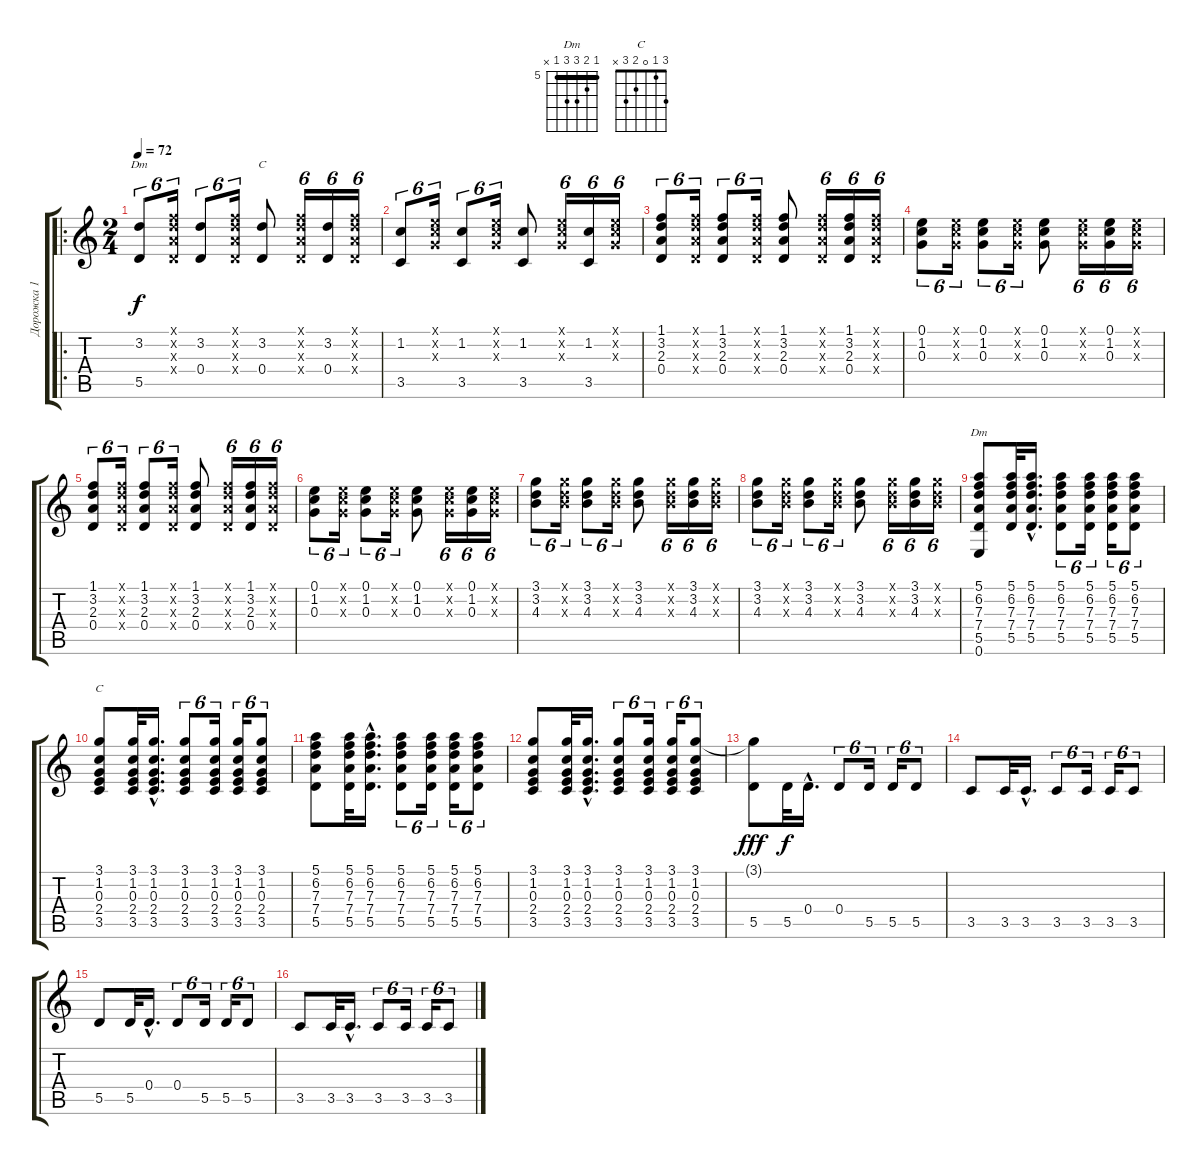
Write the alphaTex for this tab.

\track ("Дорожка 1" "Дорожка 1") {instrument acousticguitarsteel}
\staff {score tabs}
\tuning (E4 B3 G3 D3 A2 E2) {hide}
\chord ("Dm" 10 10 10 0 x x) {firstfret 10 barre 10}
\chord ("C" 8 8 9 10 x x) {firstfret 8 barre 8}
\chord ("Dm" 5 6 7 7 5 x) {firstfret 5 barre 5}
\chord ("C" 3 1 0 2 3 x)
\ro
\ts (2 4)
\tempo 72
\clef g2
\ks c
(3.2 5.5).8{tu (6 4) ch "Dm" dy f instrument acousticguitarsteel} (1.1{x} 3.2{x} 2.3{x} 0.4{x}).16{tu (6 4)} (3.2 0.4).8{tu (6 4)} (1.1{x} 3.2{x} 2.3{x} 0.4{x}).16{tu (6 4)} (3.2 0.4).8{ch "C"} (1.1{x} 3.2{x} 2.3{x} 0.4{x}).16{tu (6 4)} (3.2 0.4).16{tu (6 4)} (1.1{x} 3.2{x} 2.3{x} 0.4{x}).16{tu (6 4)} |
(1.2 3.5).8{tu (6 4)} (0.1{x} 1.2{x} 0.3{x}).16{tu (6 4)} (1.2 3.5).8{tu (6 4)} (0.1{x} 1.2{x} 0.3{x}).16{tu (6 4)} (1.2 3.5).8 (0.1{x} 1.2{x} 0.3{x}).16{tu (6 4)} (1.2 3.5).16{tu (6 4)} (0.1{x} 1.2{x} 0.3{x}).16{tu (6 4)} |
(1.1 3.2 2.3 0.4).8{tu (6 4)} (1.1{x} 3.2{x} 2.3{x} 0.4{x}).16{tu (6 4)} (1.1 3.2 2.3 0.4).8{tu (6 4)} (1.1{x} 3.2{x} 2.3{x} 0.4{x}).16{tu (6 4)} (1.1 3.2 2.3 0.4).8 (1.1{x} 3.2{x} 2.3{x} 0.4{x}).16{tu (6 4)} (1.1 3.2 2.3 0.4).16{tu (6 4)} (1.1{x} 3.2{x} 2.3{x} 0.4{x}).16{tu (6 4)} |
(0.1 1.2 0.3).8{tu (6 4)} (0.1{x} 1.2{x} 0.3{x}).16{tu (6 4)} (0.1 1.2 0.3).8{tu (6 4)} (0.1{x} 1.2{x} 0.3{x}).16{tu (6 4)} (0.1 1.2 0.3).8 (0.1{x} 1.2{x} 0.3{x}).16{tu (6 4)} (0.1 1.2 0.3).16{tu (6 4)} (0.1{x} 1.2{x} 0.3{x}).16{tu (6 4)} |
(1.1 3.2 2.3 0.4).8{tu (6 4)} (1.1{x} 3.2{x} 2.3{x} 0.4{x}).16{tu (6 4)} (1.1 3.2 2.3 0.4).8{tu (6 4)} (1.1{x} 3.2{x} 2.3{x} 0.4{x}).16{tu (6 4)} (1.1 3.2 2.3 0.4).8 (1.1{x} 3.2{x} 2.3{x} 0.4{x}).16{tu (6 4)} (1.1 3.2 2.3 0.4).16{tu (6 4)} (1.1{x} 3.2{x} 2.3{x} 0.4{x}).16{tu (6 4)} |
(0.1 1.2 0.3).8{tu (6 4)} (0.1{x} 1.2{x} 0.3{x}).16{tu (6 4)} (0.1 1.2 0.3).8{tu (6 4)} (0.1{x} 1.2{x} 0.3{x}).16{tu (6 4)} (0.1 1.2 0.3).8 (0.1{x} 1.2{x} 0.3{x}).16{tu (6 4)} (0.1 1.2 0.3).16{tu (6 4)} (0.1{x} 1.2{x} 0.3{x}).16{tu (6 4)} |
(3.1 3.2 4.3).8{tu (6 4) volume 7 instrument acousticguitarsteel} (3.1{x} 3.2{x} 4.3{x}).16{tu (6 4) volume 7 instrument acousticguitarsteel} (3.1 3.2 4.3).8{tu (6 4)} (3.1{x} 3.2{x} 4.3{x}).16{tu (6 4)} (3.1 3.2 4.3).8 (3.1{x} 3.2{x} 4.3{x}).16{tu (6 4)} (3.1 3.2 4.3).16{tu (6 4)} (3.1{x} 3.2{x} 4.3{x}).16{tu (6 4)} |
(3.1 3.2 4.3).8{tu (6 4) volume 7 instrument acousticguitarsteel} (3.1{x} 3.2{x} 4.3{x}).16{tu (6 4)} (3.1 3.2 4.3).8{tu (6 4)} (3.1{x} 3.2{x} 4.3{x}).16{tu (6 4)} (3.1 3.2 4.3).8 (3.1{x} 3.2{x} 4.3{x}).16{tu (6 4)} (3.1 3.2 4.3).16{tu (6 4)} (3.1{x} 3.2{x} 4.3{x}).16{tu (6 4)} |
(5.1 6.2 7.3 7.4 5.5 0.6).8{ch "Dm" volume 5 instrument acousticguitarsteel} (5.1 6.2 7.3 7.4 5.5).32 (5.1{hac} 6.2{hac} 7.3{hac} 7.4{hac} 5.5{hac}).16{d} (5.1 6.2 7.3 7.4 5.5).8{tu (6 4) volume 5 instrument acousticguitarsteel} (5.1 6.2 7.3 7.4 5.5).16{tu (6 4)} (5.1 6.2 7.3 7.4 5.5).16{tu (6 4)} (5.1 6.2 7.3 7.4 5.5).8{tu (6 4)} |
(3.1 1.2 0.3 2.4 3.5).8{ch "C" volume 5 instrument acousticguitarsteel} (3.1 1.2 0.3 2.4 3.5).32 (3.1{hac} 1.2{hac} 0.3{hac} 2.4{hac} 3.5{hac}).16{d} (3.1 1.2 0.3 2.4 3.5).8{tu (6 4)} (3.1 1.2 0.3 2.4 3.5).16{tu (6 4)} (3.1 1.2 0.3 2.4 3.5).16{tu (6 4)} (3.1 1.2 0.3 2.4 3.5).8{tu (6 4)} |
(5.1 6.2 7.3 7.4 5.5).8{volume 5 instrument acousticguitarsteel} (5.1 6.2 7.3 7.4 5.5).32 (5.1{hac} 6.2{hac} 7.3{hac} 7.4{hac} 5.5{hac}).16{d} (5.1 6.2 7.3 7.4 5.5).8{tu (6 4)} (5.1 6.2 7.3 7.4 5.5).16{tu (6 4)} (5.1 6.2 7.3 7.4 5.5).16{tu (6 4)} (5.1 6.2 7.3 7.4 5.5).8{tu (6 4)} |
(3.1 1.2 0.3 2.4 3.5).8{volume 5 instrument acousticguitarsteel} (3.1 1.2 0.3 2.4 3.5).32 (3.1{hac} 1.2{hac} 0.3{hac} 2.4{hac} 3.5{hac}).16{d} (3.1 1.2 0.3 2.4 3.5).8{tu (6 4)} (3.1 1.2 0.3 2.4 3.5).16{tu (6 4)} (3.1 1.2 0.3 2.4 3.5).16{tu (6 4)} (3.1 1.2 0.3 2.4 3.5).8{tu (6 4)} |
(3.1{t} 5.5).8{dy fff volume 9 instrument acousticguitarsteel} 5.5.32{dy f} 0.4{hac}.16{d} 0.4.8{tu (6 4)} 5.5.16{tu (6 4)} 5.5.16{tu (6 4)} 5.5.8{tu (6 4)} |
3.5.8 3.5.32 3.5{hac}.16{d} 3.5.8{tu (6 4)} 3.5.16{tu (6 4)} 3.5.16{tu (6 4)} 3.5.8{tu (6 4)} |
5.5.8 5.5.32 0.4{hac}.16{d} 0.4.8{tu (6 4)} 5.5.16{tu (6 4)} 5.5.16{tu (6 4)} 5.5.8{tu (6 4)} |
3.5.8 3.5.32 3.5{hac}.16{d} 3.5.8{tu (6 4)} 3.5.16{tu (6 4)} 3.5.16{tu (6 4)} 3.5.8{tu (6 4)}
